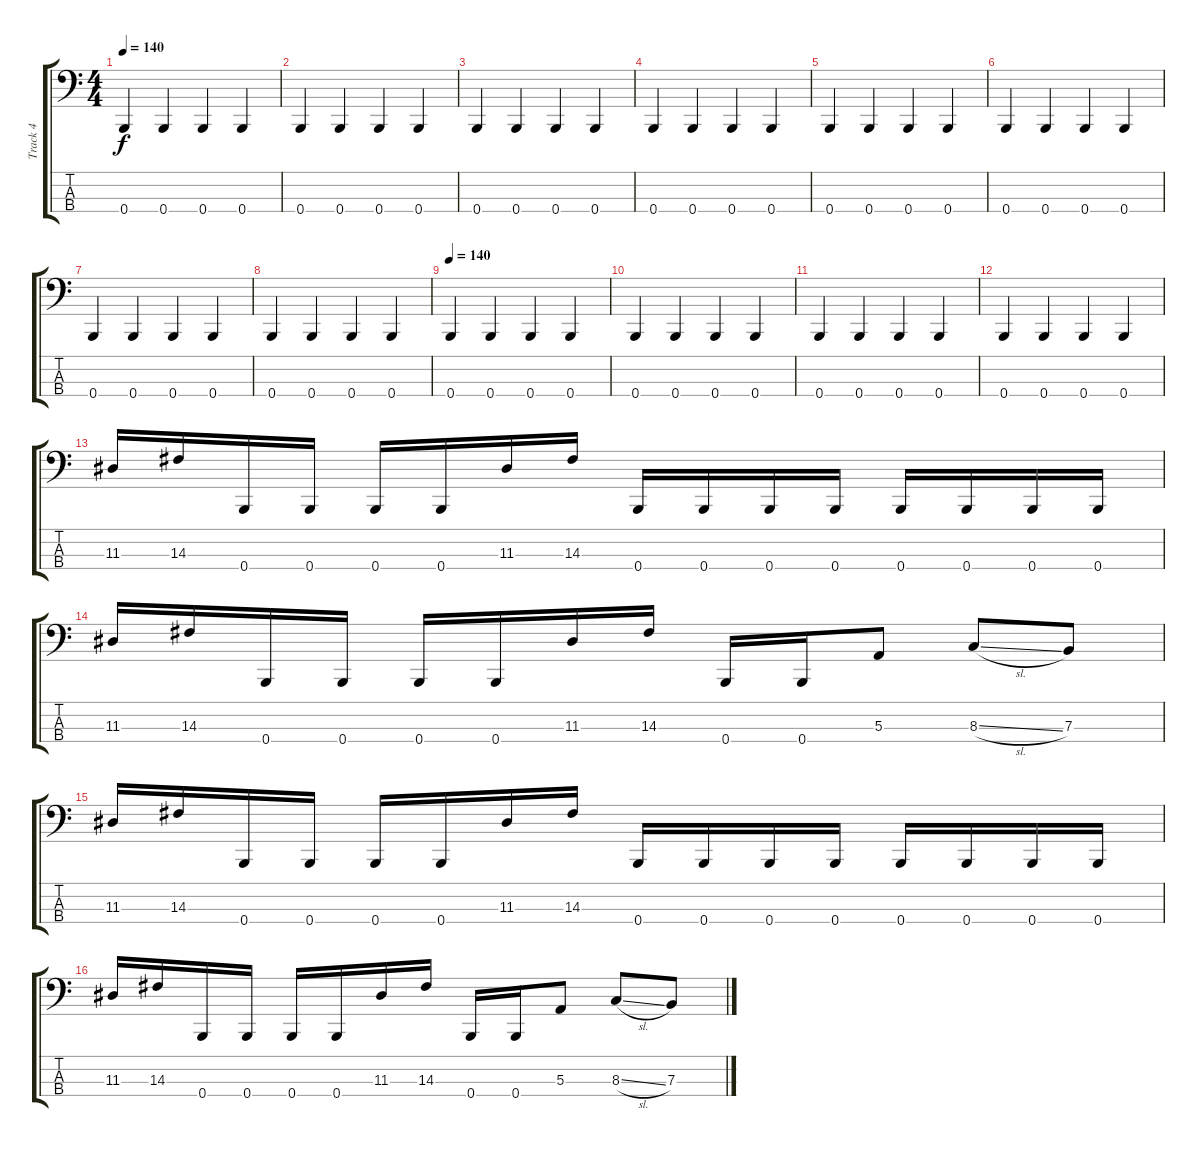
\track ("Track 4" "Track 4") {instrument electricbassfinger}
\staff {score tabs}
\tuning (D2 A1 E1 B0) {hide}
\ts (4 4)
\tempo 140
\clef f4
\ks c
0.4.4{dy f} 0.4.4 0.4.4 0.4.4 |
0.4.4 0.4.4 0.4.4 0.4.4 |
0.4.4 0.4.4 0.4.4 0.4.4 |
0.4.4 0.4.4 0.4.4 0.4.4 |
0.4.4 0.4.4 0.4.4 0.4.4 |
0.4.4 0.4.4 0.4.4 0.4.4 |
0.4.4 0.4.4 0.4.4 0.4.4 |
0.4.4 0.4.4 0.4.4 0.4.4 |
\tempo 140
0.4.4 0.4.4 0.4.4 0.4.4 |
0.4.4 0.4.4 0.4.4 0.4.4 |
0.4.4 0.4.4 0.4.4 0.4.4 |
0.4.4 0.4.4 0.4.4 0.4.4 |
11.3.16 14.3.16 0.4.16 0.4.16 0.4.16 0.4.16 11.3.16 14.3.16 0.4.16 0.4.16 0.4.16 0.4.16 0.4.16 0.4.16 0.4.16 0.4.16 |
11.3.16 14.3.16 0.4.16 0.4.16 0.4.16 0.4.16 11.3.16 14.3.16 0.4.16 0.4.16 5.3.8 8.3{sl}.8 7.3.8 |
11.3.16 14.3.16 0.4.16 0.4.16 0.4.16 0.4.16 11.3.16 14.3.16 0.4.16 0.4.16 0.4.16 0.4.16 0.4.16 0.4.16 0.4.16 0.4.16 |
11.3.16 14.3.16 0.4.16 0.4.16 0.4.16 0.4.16 11.3.16 14.3.16 0.4.16 0.4.16 5.3.8 8.3{sl}.8 7.3.8
